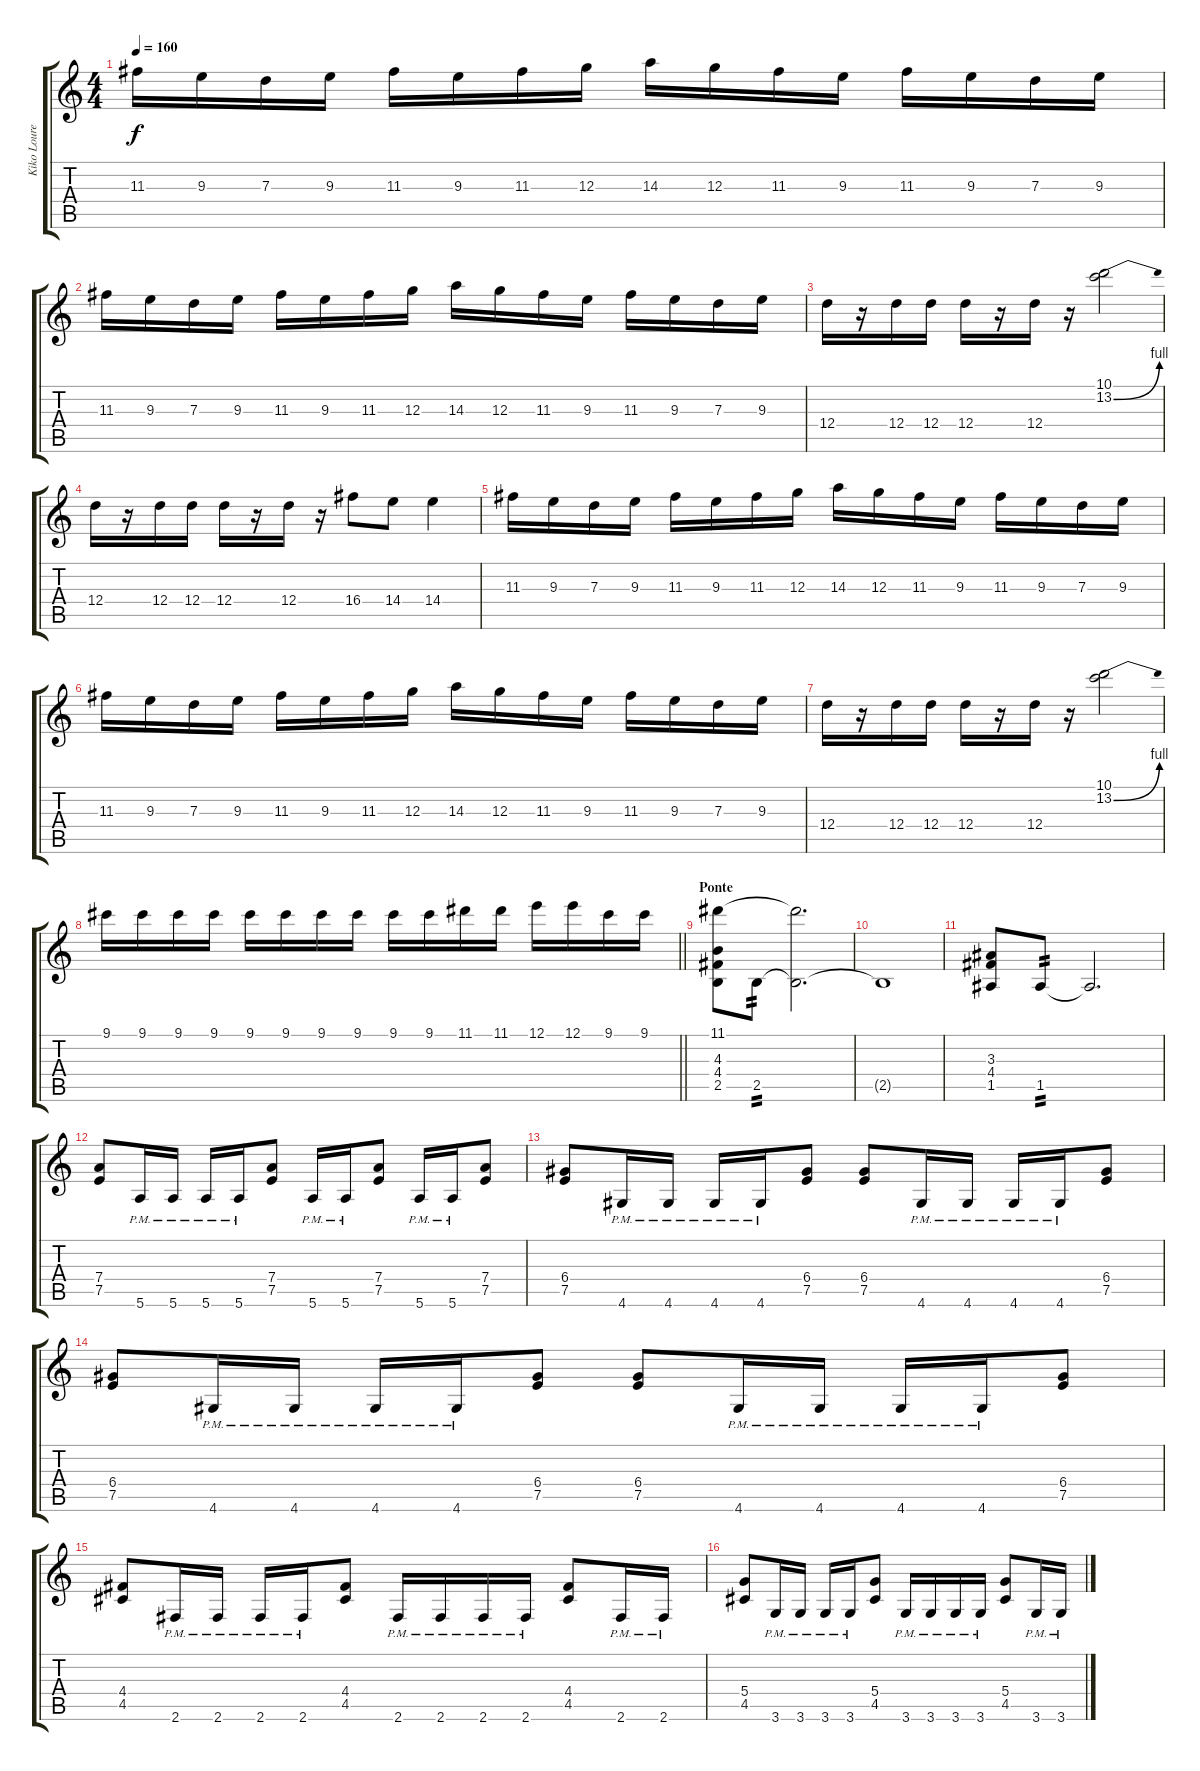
\track ("Kiko Loureiro" "Kiko Loure") {instrument contrabass}
\staff {score tabs}
\tuning (E4 B3 G3 D3 A2 E2) {hide}
\ts (4 4)
\tempo 160
\clef g2
\ks c
11.3.16{dy f} 9.3.16 7.3.16 9.3.16 11.3.16 9.3.16 11.3.16 12.3.16 14.3.16 12.3.16 11.3.16 9.3.16 11.3.16 9.3.16 7.3.16 9.3.16 |
11.3.16 9.3.16 7.3.16 9.3.16 11.3.16 9.3.16 11.3.16 12.3.16 14.3.16 12.3.16 11.3.16 9.3.16 11.3.16 9.3.16 7.3.16 9.3.16 |
12.4.16 r.16 12.4.16 12.4.16 12.4.16 r.16 12.4.16 r.16 (10.1 13.2{be (bend 0 0 60 4)}).2 |
12.4.16 r.16 12.4.16 12.4.16 12.4.16 r.16 12.4.16 r.16 16.4.8 14.4.8 14.4.4 |
11.3.16 9.3.16 7.3.16 9.3.16 11.3.16 9.3.16 11.3.16 12.3.16 14.3.16 12.3.16 11.3.16 9.3.16 11.3.16 9.3.16 7.3.16 9.3.16 |
11.3.16 9.3.16 7.3.16 9.3.16 11.3.16 9.3.16 11.3.16 12.3.16 14.3.16 12.3.16 11.3.16 9.3.16 11.3.16 9.3.16 7.3.16 9.3.16 |
12.4.16 r.16 12.4.16 12.4.16 12.4.16 r.16 12.4.16 r.16 (10.1 13.2{be (bend 0 0 60 4)}).2 |
\barLineRight lightlight
9.1.16 9.1.16 9.1.16 9.1.16 9.1.16 9.1.16 9.1.16 9.1.16 9.1.16 9.1.16 11.1.16 11.1.16 12.1.16 12.1.16 9.1.16 9.1.16 |
\section ("" "Ponte")
(11.1 4.3 4.4 2.5).8 2.5.8{tp 2} (11.1{t} 2.5{t}).2{d} |
2.5{t}.1 |
(3.3 4.4 1.5).8 1.5.8{tp 2} 1.5{t}.2{d} |
(7.4 7.5).8 5.6{pm}.16 5.6{pm}.16 5.6{pm}.16 5.6{pm}.16 (7.4 7.5).8 5.6{pm}.16 5.6{pm}.16 (7.4 7.5).8 5.6{pm}.16 5.6{pm}.16 (7.4 7.5).8 |
(6.4 7.5).8 4.6{pm}.16 4.6{pm}.16 4.6{pm}.16 4.6{pm}.16 (6.4 7.5).8 (6.4 7.5).8 4.6{pm}.16 4.6{pm}.16 4.6{pm}.16 4.6{pm}.16 (6.4 7.5).8 |
(6.4 7.5).8 4.6{pm}.16 4.6{pm}.16 4.6{pm}.16 4.6{pm}.16 (6.4 7.5).8 (6.4 7.5).8 4.6{pm}.16 4.6{pm}.16 4.6{pm}.16 4.6{pm}.16 (6.4 7.5).8 |
(4.4 4.5).8 2.6{pm}.16 2.6{pm}.16 2.6{pm}.16 2.6{pm}.16 (4.4 4.5).8 2.6{pm}.16 2.6{pm}.16 2.6{pm}.16 2.6{pm}.16 (4.4 4.5).8 2.6{pm}.16 2.6{pm}.16 |
(5.4 4.5).8 3.6{pm}.16 3.6{pm}.16 3.6{pm}.16 3.6{pm}.16 (5.4 4.5).8 3.6{pm}.16 3.6{pm}.16 3.6{pm}.16 3.6{pm}.16 (5.4 4.5).8 3.6{pm}.16 3.6{pm}.16
